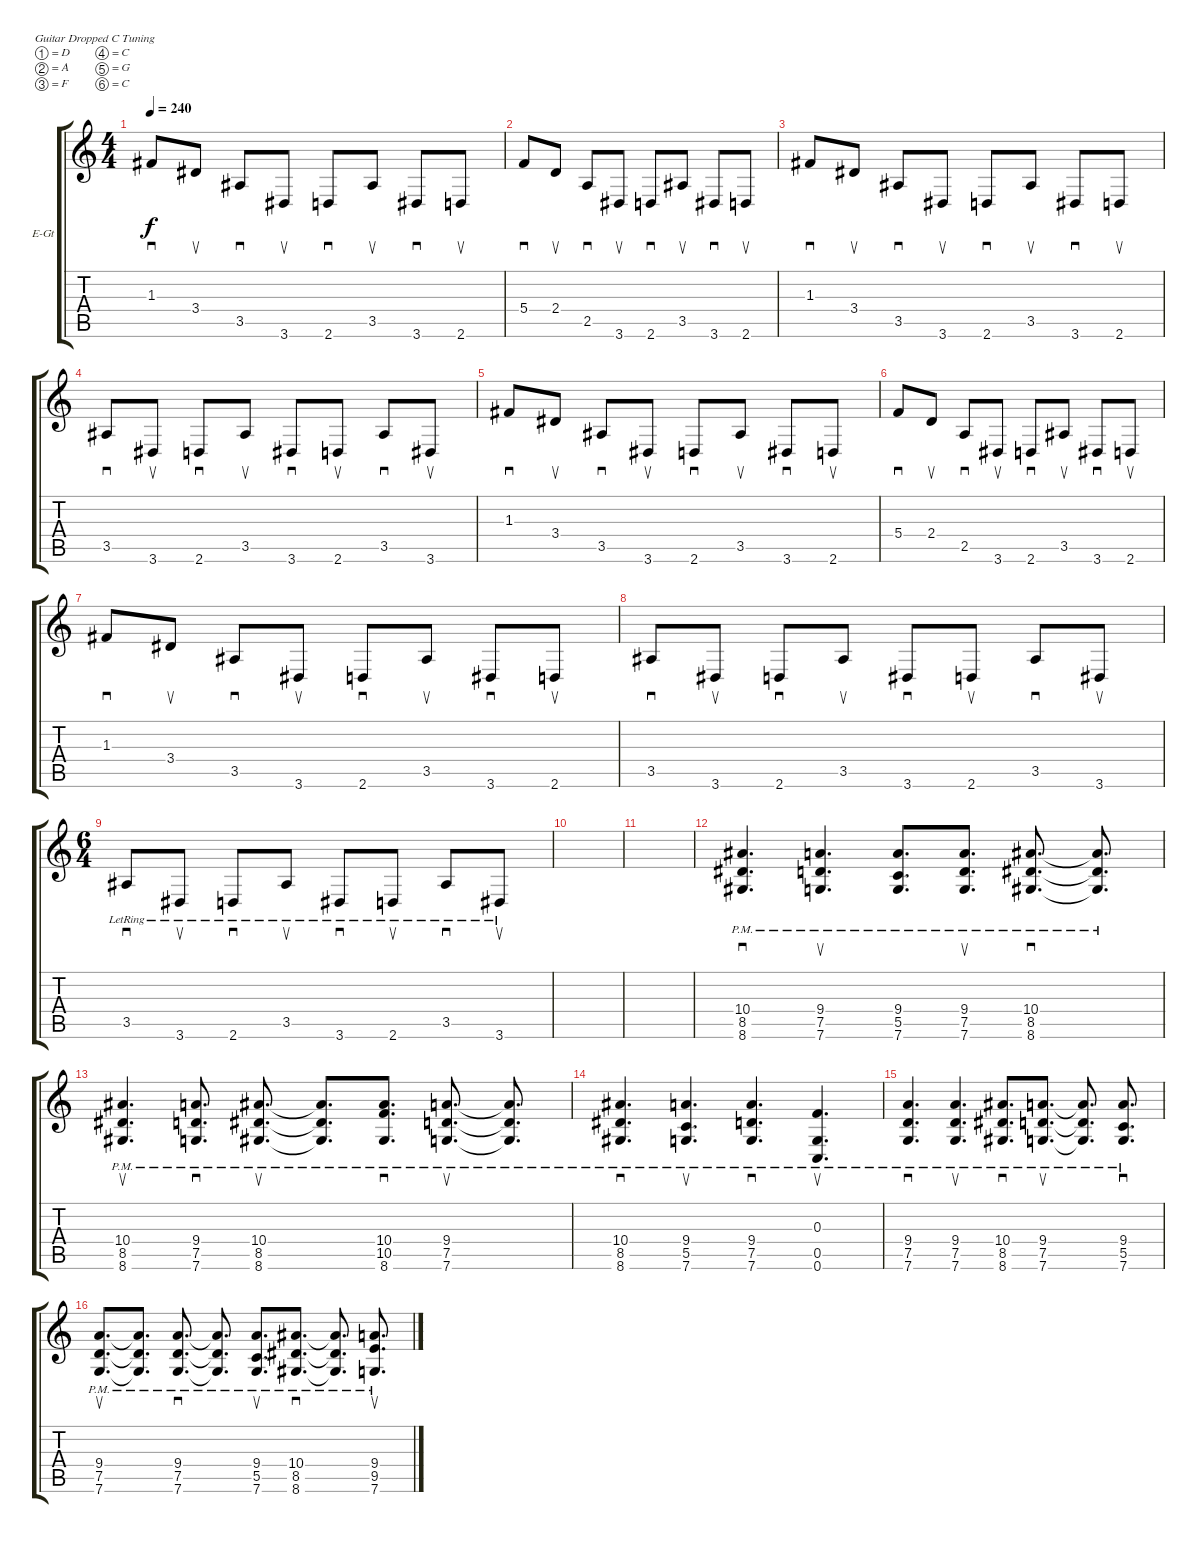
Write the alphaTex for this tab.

\bracketExtendMode groupsimilarinstruments
\firstSystemTrackNameOrientation horizontal
\otherSystemsTrackNameOrientation horizontal
\track ("Electric Guitar 1" "E-Gt") {instrument distortionguitar}
\staff {score tabs}
\tuning (D4 A3 F3 C3 G2 C2)
\ts (4 4)
\tempo 240
\clef g2
\ks c
1.3.8{sd dy f} 3.4.8{su} 3.5.8{sd} 3.6.8{su} 2.6.8{sd} 3.5.8{su} 3.6.8{sd} 2.6.8{su} |
5.4.8{sd} 2.4.8{su} 2.5.8{sd} 3.6.8{su} 2.6.8{sd} 3.5.8{su} 3.6.8{sd} 2.6.8{su} |
1.3.8{sd} 3.4.8{su} 3.5.8{sd} 3.6.8{su} 2.6.8{sd} 3.5.8{su} 3.6.8{sd} 2.6.8{su} |
3.5.8{sd} 3.6.8{su} 2.6.8{sd} 3.5.8{su} 3.6.8{sd} 2.6.8{su} 3.5.8{sd} 3.6.8{su} |
1.3.8{sd} 3.4.8{su} 3.5.8{sd} 3.6.8{su} 2.6.8{sd} 3.5.8{su} 3.6.8{sd} 2.6.8{su} |
5.4.8{sd} 2.4.8{su} 2.5.8{sd} 3.6.8{su} 2.6.8{sd} 3.5.8{su} 3.6.8{sd} 2.6.8{su} |
1.3.8{sd} 3.4.8{su} 3.5.8{sd} 3.6.8{su} 2.6.8{sd} 3.5.8{su} 3.6.8{sd} 2.6.8{su} |
3.5.8{sd} 3.6.8{su} 2.6.8{sd} 3.5.8{su} 3.6.8{sd} 2.6.8{su} 3.5.8{sd} 3.6.8{su} |
\ts (6 4)
3.5{lr}.8{sd} 3.6{lr}.8{su} 2.6{lr}.8{sd} 3.5{lr}.8{su} 3.6{lr}.8{sd} 2.6{lr}.8{su} 3.5{lr}.8{sd} 3.6{lr}.8{su} |
|
|
(8.5{pm} 10.4{pm} 8.6{pm}).4{d sd} (7.5{pm} 9.4{pm} 7.6{pm}).4{d su} (7.6{pm} 9.4{pm} 5.5{pm}).8{d} (9.4{pm} 7.5{pm} 7.6{pm}).8{d su} (10.4{pm} 8.5{pm} 8.6{pm}).8{d sd} (8.5{pm t} 10.4{pm t} 8.6{pm t}).8{d} |
(10.4{pm} 8.5{pm} 8.6{pm}).4{d su} (9.4{pm} 7.5{pm} 7.6{pm}).8{d sd} (8.5{pm} 10.4{pm} 8.6{pm}).8{d su} (10.4{pm t} 8.5{pm t} 8.6{pm t}).8{d} (10.4{pm} 10.5{pm} 8.6{pm}).8{d sd} (7.5{pm} 9.4{pm} 7.6{pm}).8{d su} (9.4{pm t} 7.5{pm t} 7.6{pm t}).8{d} |
(10.4{pm} 8.5{pm} 8.6{pm}).4{d sd} (9.4{pm} 5.5{pm} 7.6{pm}).4{d su} (7.5{pm} 9.4{pm} 7.6{pm}).4{d sd} (0.5{pm} 0.6{pm} 0.3{pm}).4{d su} |
(7.5{pm} 9.4{pm} 7.6{pm}).4{d sd} (7.5{pm} 9.4{pm} 7.6{pm}).4{d su} (10.4{pm} 8.5{pm} 8.6{pm}).8{d sd} (9.4{pm} 7.5{pm} 7.6{pm}).8{d su} (7.5{pm t} 9.4{pm t} 7.6{pm t}).8{d} (9.4{pm} 5.5{pm} 7.6{pm}).8{d sd} |
(9.4{pm} 7.5{pm} 7.6{pm}).8{d su} (7.5{pm t} 9.4{pm t} 7.6{pm t}).8{d} (9.4{pm} 7.5{pm} 7.6{pm}).8{d sd} (7.5{pm t} 9.4{pm t} 7.6{pm t}).8{d} (5.5{pm} 9.4{pm} 7.6{pm}).8{d su} (10.4{pm} 8.5{pm} 8.6{pm}).8{d sd} (8.5{pm t} 10.4{pm t} 8.6{pm t}).8{d} (9.4{pm} 9.5{pm} 7.6{pm}).8{d su}
